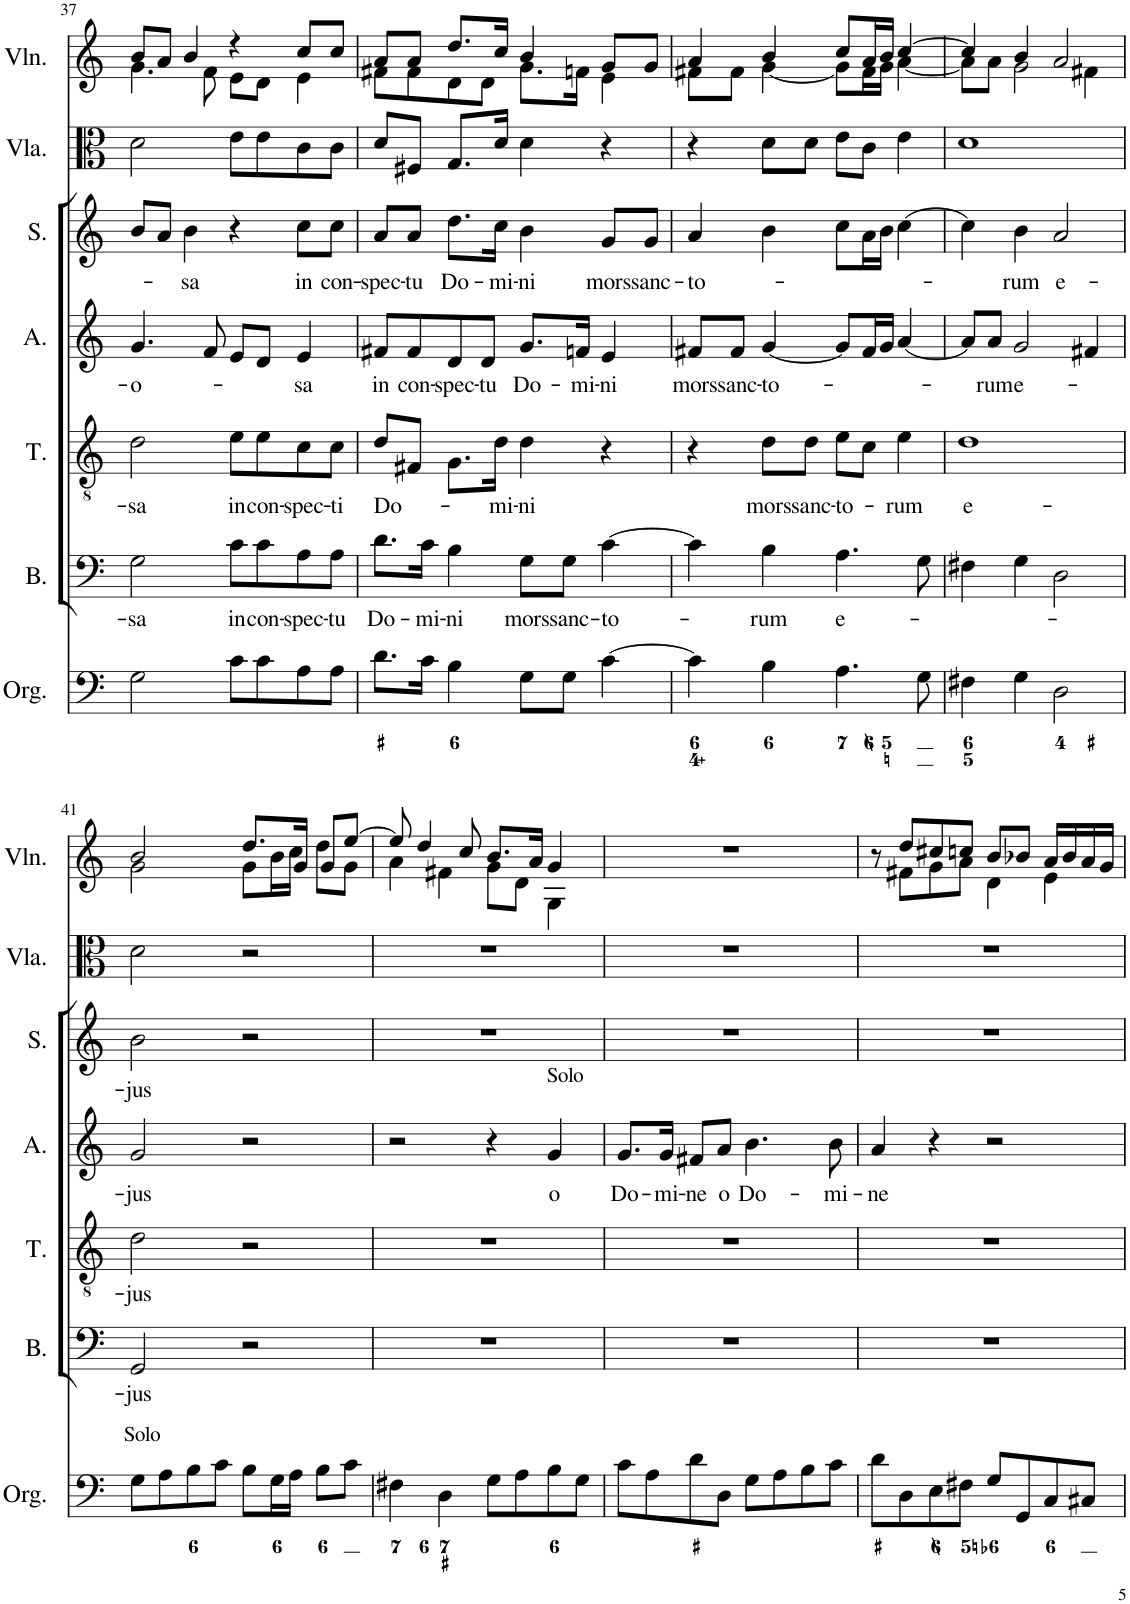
**kern	**kern	**text	**kern	**text	**kern	**text	**kern	**text	**kern	**kern
*part7	*part6	*part6	*part5	*part5	*part4	*part4	*part3	*part3	*part2	*part1
*staff7	*staff6	*staff6	*staff5	*staff5	*staff4	*staff4	*staff3	*staff3	*staff2	*staff1
*I"Organ	*I"Bass	*	*I"Tenor	*	*I"Alto	*	*I"Soprano	*	*I"Viola	*I"Violin
*I'Org.	*I'B.	*	*I'T.	*	*I'A.	*	*I'S.	*	*I'Vla.	*I'Vln.
!!LO:PB:g=z
*clefF4	*clefF4	*	*clefGv2	*	*clefG2	*	*clefG2	*	*clefC3	*clefG2
*k[]	*k[]	*	*k[]	*	*k[]	*	*k[]	*	*k[]	*k[]
*M4/4	*M4/4	*	*M4/4	*	*M4/4	*	*M4/4	*	*M4/4	*M4/4
=37	=37	=37	=37	=37	=37	=37	=37	=37	=37	=37
!	!	!LO:LY:b	!	!LO:LY:b	!	!LO:LY:b	!	!	!	!
*	*	*	*	*	*	*	*	*	*	*^
2G\	2G\	-sa	2d\	-sa	4.g/	-o-	8b/L	.	2d\	8b/L	4.g\
.	.	.	.	.	.	.	8a/J	.	.	8a/J	.
!	!	!	!	!	!	!	!	!LO:LY:b	!	!	!
.	.	.	.	.	.	.	4b\	-sa	.	4b/	.
.	.	.	.	.	8f/	.	.	.	.	.	8f\
!	!	!LO:LY:b	!	!LO:LY:b	!	!	!	!	!	!	!
8c\L	8c\L	in	8e\L	in	8e/L	.	4r	.	8e\L	4r	8e\L
!	!	!LO:LY:b	!	!LO:LY:b	!	!	!	!	!	!	!
8c\	8c\	con-	8e\	con-	8d/J	.	.	.	8e\	.	8d\J
!	!	!LO:LY:b	!	!LO:LY:b	!	!LO:LY:b	!	!LO:LY:b	!	!	!
8A\	8A\	-spec-	8c\	-spec-	4e/	-sa	8cc\L	in	8c\	8cc/L	4e\
!	!	!LO:LY:b	!	!LO:LY:b	!	!	!	!LO:LY:b	!	!	!
8A\J	8A\J	-tu	8c\J	-ti	.	.	8cc\J	con-	8c\J	8cc/J	.
=38	=38	=38	=38	=38	=38	=38	=38	=38	=38	=38	=38
!	!	!LO:LY:b	!	!LO:LY:b	!	!LO:LY:b	!	!LO:LY:b	!	!	!
8.d\L	8.d\L	Do-	8d/L	Do-	8f#X/L	in	8a/L	-spec-	8d/L	8a/L	8f#X\L
!	!	!	!	!	!	!LO:LY:b	!	!LO:LY:b	!	!	!
.	.	.	8F#X/J	.	8f#/	con-	8a/J	-tu	8F#X/J	8a/J	8f#\
!	!	!LO:LY:b	!	!	!	!	!	!	!	!	!
16c\Jk	16c\Jk	-mi-	.	.	.	.	.	.	.	.	.
!	!	!LO:LY:b	!	!	!	!LO:LY:b	!	!LO:LY:b	!	!	!
4B\	4B\	-ni	8.G\L	.	8d/	-spec-	8.dd\L	Do-	8.G/L	8.dd/L	8d\
!	!	!	!	!	!	!LO:LY:b	!	!	!	!	!
.	.	.	.	.	8d/J	-tu	.	.	.	.	8d\J
!	!	!	!	!LO:LY:b	!	!	!	!LO:LY:b	!	!	!
.	.	.	16d\Jk	-mi-	.	.	16cc\Jk	-mi-	16d/Jk	16cc/Jk	.
!	!	!LO:LY:b	!	!LO:LY:b	!	!LO:LY:b	!	!LO:LY:b	!	!	!
8G\L	8G\L	mors	4d\	-ni	8.g/L	Do-	4b\	-ni	4d\	4b/	8.g\L
!	!	!LO:LY:b	!	!	!	!	!	!	!	!	!
8G\J	8G\J	sanc-	.	.	.	.	.	.	.	.	.
!	!	!	!	!	!	!LO:LY:b	!	!	!	!	!
.	.	.	.	.	16fn/Jk	-mi-	.	.	.	.	16fn\Jk
!	!	!LO:LY:b	!	!	!	!LO:LY:b	!	!LO:LY:b	!	!	!
[4c\	[4c\	-to-	4r	.	4e/	-ni	8g/L	mors	4r	8g/L	4e\
!	!	!	!	!	!	!	!	!LO:LY:b	!	!	!
.	.	.	.	.	.	.	8g/J	sanc-	.	8g/J	.
=39	=39	=39	=39	=39	=39	=39	=39	=39	=39	=39	=39
!	!	!	!	!	!	!LO:LY:b	!	!LO:LY:b	!	!	!
4c\]	4c\]	.	4r	.	8f#X/L	mors	4a/	-to-	4r	4a/	8f#X\L
!	!	!	!	!	!	!LO:LY:b	!	!	!	!	!
.	.	.	.	.	8f#/J	sanc-	.	.	.	.	8f#\J
!	!	!LO:LY:b	!	!LO:LY:b	!	!LO:LY:b	!	!	!	!	!
4B\	4B\	-rum	8d\L	mors	[4g/	-to-	4b\	.	8d\L	4b/	[4g\
!	!	!	!	!LO:LY:b	!	!	!	!	!	!	!
.	.	.	8d\J	sanc-	.	.	.	.	8d\J	.	.
!	!	!LO:LY:b	!	!LO:LY:b	!	!	!	!	!	!	!
4.A\	4.A\	e-	8e\L	-to-	8g/L]	.	8cc\L	.	8e\L	8cc/L	8g\L]
.	.	.	8c\J	.	16f#/L	.	16a\L	.	8c\J	16a/L	16f#\L
.	.	.	.	.	16g/JJ	.	16b\JJ	.	.	16b/JJ	16g\JJ
!	!	!	!	!LO:LY:b	!	!	!	!	!	!	!
.	.	.	4e\	-rum	[4a/	.	[4cc\	.	4e\	[4cc/	[4a\
8G\	8G\	.	.	.	.	.	.	.	.	.	.
=40	=40	=40	=40	=40	=40	=40	=40	=40	=40	=40	=40
!	!	!	!	!LO:LY:b	!	!	!	!	!	!	!
4F#X\	4F#X\	.	1d	e-	8a/L]	.	4cc\]	.	1d	4cc/]	8a\L]
!	!	!	!	!	!	!LO:LY:b	!	!	!	!	!
.	.	.	.	.	8a/J	-rum	.	.	.	.	8a\J
!	!	!	!	!	!	!LO:LY:b	!	!LO:LY:b	!	!	!
4G\	4G\	.	.	.	2g/	e-	4b\	-rum	.	4b/	2g\
!	!	!	!	!	!	!	!	!LO:LY:b	!	!	!
2D\	2D\	.	.	.	.	.	2a/	e-	.	2a/	.
.	.	.	.	.	4f#X/	.	.	.	.	.	4f#X\
!!LO:LB:g=z	!!
=41	=41	=41	=41	=41	=41	=41	=41	=41	=41	=41	=41
!LO:TX:a:t=Solo	!	!	!	!	!	!	!	!	!	!	!
!	!	!LO:LY:b	!	!LO:LY:b	!	!LO:LY:b	!	!LO:LY:b	!	!	!
8G\L	2GG/	-jus	2d\	-jus	2g/	-jus	2b\	-jus	2d\	2b/	2g\
8A\	.	.	.	.	.	.	.	.	.	.	.
8B\	.	.	.	.	.	.	.	.	.	.	.
8c\J	.	.	.	.	.	.	.	.	.	.	.
8B\L	2r	.	2r	.	2r	.	2r	.	2r	8.dd/L	8g\L
16G\L	.	.	.	.	.	.	.	.	.	.	16b\L
16A\JJ	.	.	.	.	.	.	.	.	.	16g/Jk	16cc\JJ
8B\L	.	.	.	.	.	.	.	.	.	8g/L	8dd\L
8c\J	.	.	.	.	.	.	.	.	.	[8ee/J	8g\J
=42	=42	=42	=42	=42	=42	=42	=42	=42	=42	=42	=42
4F#X\	1r	.	1r	.	2r	.	1r	.	1r	8ee/]	4a\
.	.	.	.	.	.	.	.	.	.	4dd/	.
4D\	.	.	.	.	.	.	.	.	.	.	4f#X\
.	.	.	.	.	.	.	.	.	.	8cc/	.
8G\L	.	.	.	.	4r	.	.	.	.	8.b/L	8g\L
8A\	.	.	.	.	.	.	.	.	.	.	8d\J
.	.	.	.	.	.	.	.	.	.	16a/Jk	.
!	!	!	!	!	!LO:TX:a:t=Solo	!	!	!	!	!	!
!	!	!	!	!	!	!LO:LY:b	!	!	!	!	!
8B\	.	.	.	.	4g/	o	.	.	.	4g/	4G\
8G\J	.	.	.	.	.	.	.	.	.	.	.
*	*	*	*	*	*	*	*	*	*	*v	*v
=43	=43	=43	=43	=43	=43	=43	=43	=43	=43	=43
!	!	!	!	!	!	!LO:LY:b	!	!	!	!
8c\L	1r	.	1r	.	8.g/L	Do-	1r	.	1r	1r
8A\	.	.	.	.	.	.	.	.	.	.
!	!	!	!	!	!	!LO:LY:b	!	!	!	!
.	.	.	.	.	16g/Jk	-mi-	.	.	.	.
!	!	!	!	!	!	!LO:LY:b	!	!	!	!
8d\	.	.	.	.	8f#X/L	-ne	.	.	.	.
!	!	!	!	!	!	!LO:LY:b	!	!	!	!
8D\J	.	.	.	.	8a/J	o	.	.	.	.
!	!	!	!	!	!	!LO:LY:b	!	!	!	!
8G\L	.	.	.	.	4.b\	Do-	.	.	.	.
8A\	.	.	.	.	.	.	.	.	.	.
8B\	.	.	.	.	.	.	.	.	.	.
!	!	!	!	!	!	!LO:LY:b	!	!	!	!
8c\J	.	.	.	.	8b\	-mi-	.	.	.	.
=44	=44	=44	=44	=44	=44	=44	=44	=44	=44	=44
!	!	!	!	!	!	!LO:LY:b	!	!	!	!
*	*	*	*	*	*	*	*	*	*	*^
8d\L	1r	.	1r	.	4a/	-ne	1r	.	1r	8r	8ryy
8D\	.	.	.	.	.	.	.	.	.	8dd/L	8f#X\L
8E\	.	.	.	.	4r	.	.	.	.	8cc#X/	8g\
8F#X\J	.	.	.	.	.	.	.	.	.	8ccn/J	8a\J
8G/L	.	.	.	.	2r	.	.	.	.	8b/L	4d\
8GG/	.	.	.	.	.	.	.	.	.	8b-X/J	.
8C/	.	.	.	.	.	.	.	.	.	16a/LL	4e\
.	.	.	.	.	.	.	.	.	.	16b-/	.
8C#X/J	.	.	.	.	.	.	.	.	.	16a/	.
.	.	.	.	.	.	.	.	.	.	16g/JJ	.
*	*	*	*	*	*	*	*	*	*	*v	*v
=	=	=	=	=	=	=	=	=	=	=
*-	*-	*-	*-	*-	*-	*-	*-	*-	*-	*-
